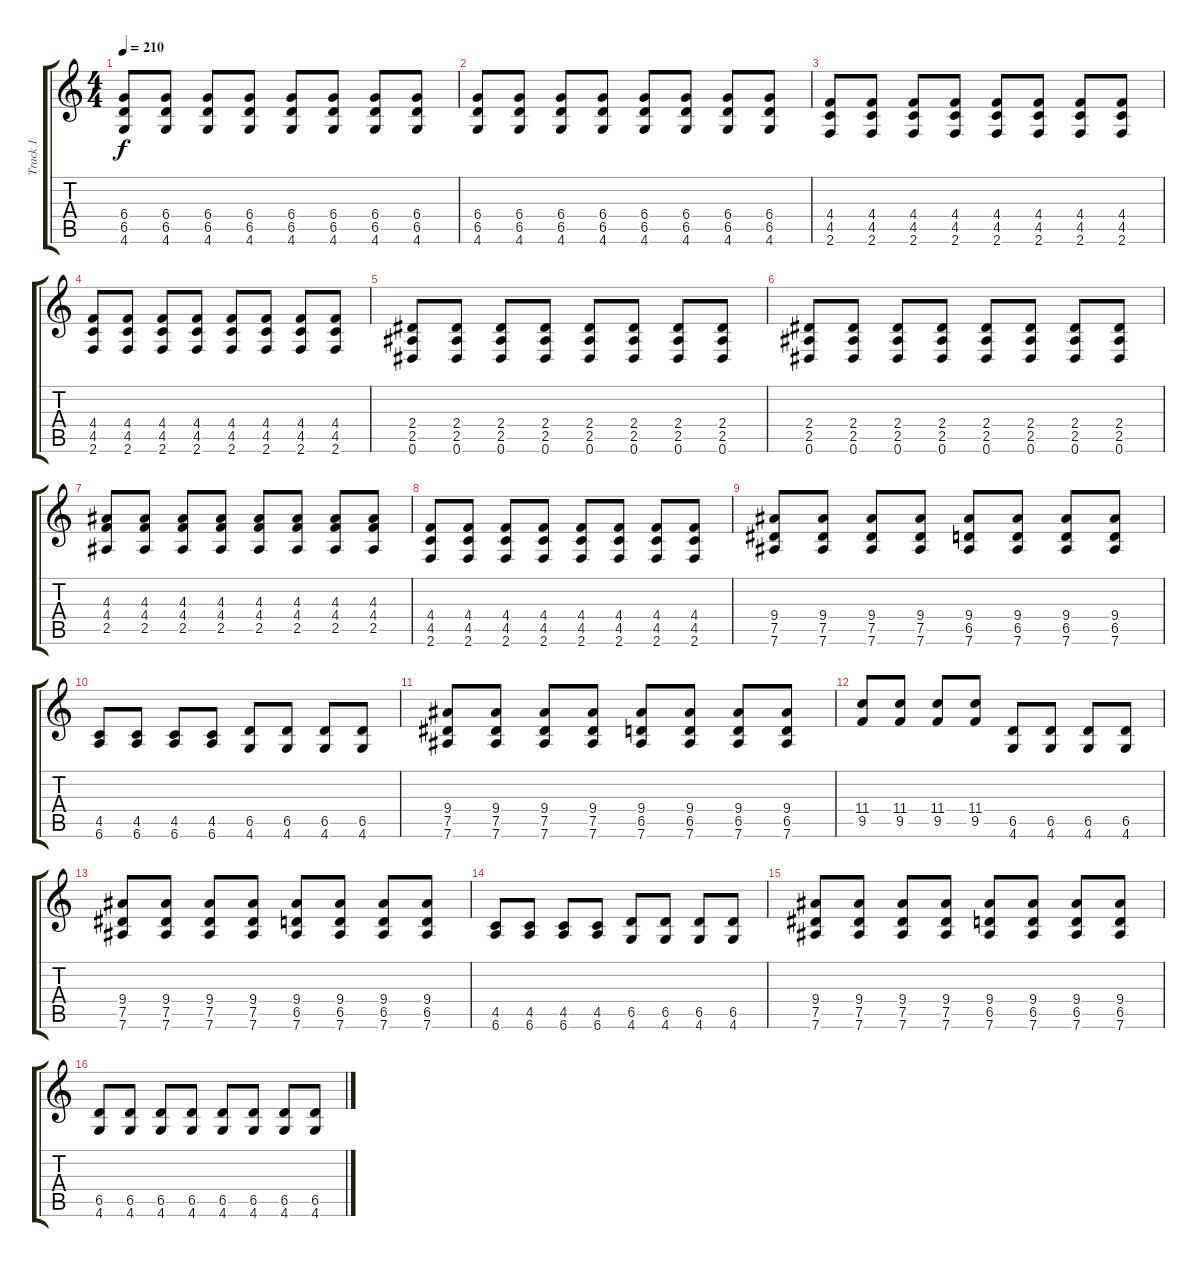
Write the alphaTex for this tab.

\track ("Track 1" "Track 1") {instrument overdrivenguitar}
\staff {score tabs}
\tuning (Eb4 Bb3 Gb3 Db3 Ab2 Eb2) {hide}
\ts (4 4)
\tempo 210
\clef g2
\ks c
(6.4 6.5 4.6).8{dy f} (6.4 6.5 4.6).8 (6.4 6.5 4.6).8 (6.4 6.5 4.6).8 (6.4 6.5 4.6).8 (6.4 6.5 4.6).8 (6.4 6.5 4.6).8 (6.4 6.5 4.6).8 |
(6.4 6.5 4.6).8 (6.4 6.5 4.6).8 (6.4 6.5 4.6).8 (6.4 6.5 4.6).8 (6.4 6.5 4.6).8 (6.4 6.5 4.6).8 (6.4 6.5 4.6).8 (6.4 6.5 4.6).8 |
(4.4 4.5 2.6).8 (4.4 4.5 2.6).8 (4.4 4.5 2.6).8 (4.4 4.5 2.6).8 (4.4 4.5 2.6).8 (4.4 4.5 2.6).8 (4.4 4.5 2.6).8 (4.4 4.5 2.6).8 |
(4.4 4.5 2.6).8 (4.4 4.5 2.6).8 (4.4 4.5 2.6).8 (4.4 4.5 2.6).8 (4.4 4.5 2.6).8 (4.4 4.5 2.6).8 (4.4 4.5 2.6).8 (4.4 4.5 2.6).8 |
(2.4 2.5 0.6).8 (2.4 2.5 0.6).8 (2.4 2.5 0.6).8 (2.4 2.5 0.6).8 (2.4 2.5 0.6).8 (2.4 2.5 0.6).8 (2.4 2.5 0.6).8 (2.4 2.5 0.6).8 |
(2.4 2.5 0.6).8 (2.4 2.5 0.6).8 (2.4 2.5 0.6).8 (2.4 2.5 0.6).8 (2.4 2.5 0.6).8 (2.4 2.5 0.6).8 (2.4 2.5 0.6).8 (2.4 2.5 0.6).8 |
(4.3 4.4 2.5).8 (4.3 4.4 2.5).8 (4.3 4.4 2.5).8 (4.3 4.4 2.5).8 (4.3 4.4 2.5).8 (4.3 4.4 2.5).8 (4.3 4.4 2.5).8 (4.3 4.4 2.5).8 |
(4.4 4.5 2.6).8 (4.4 4.5 2.6).8 (4.4 4.5 2.6).8 (4.4 4.5 2.6).8 (4.4 4.5 2.6).8 (4.4 4.5 2.6).8 (4.4 4.5 2.6).8 (4.4 4.5 2.6).8 |
(9.4 7.5 7.6).8 (9.4 7.5 7.6).8 (9.4 7.5 7.6).8 (9.4 7.5 7.6).8 (9.4 6.5 7.6).8 (9.4 6.5 7.6).8 (9.4 6.5 7.6).8 (9.4 6.5 7.6).8 |
(4.5 6.6).8 (4.5 6.6).8 (4.5 6.6).8 (4.5 6.6).8 (6.5 4.6).8 (6.5 4.6).8 (6.5 4.6).8 (6.5 4.6).8 |
(9.4 7.5 7.6).8 (9.4 7.5 7.6).8 (9.4 7.5 7.6).8 (9.4 7.5 7.6).8 (9.4 6.5 7.6).8 (9.4 6.5 7.6).8 (9.4 6.5 7.6).8 (9.4 6.5 7.6).8 |
(11.4 9.5).8 (11.4 9.5).8 (11.4 9.5).8 (11.4 9.5).8 (6.5 4.6).8 (6.5 4.6).8 (6.5 4.6).8 (6.5 4.6).8 |
(9.4 7.5 7.6).8 (9.4 7.5 7.6).8 (9.4 7.5 7.6).8 (9.4 7.5 7.6).8 (9.4 6.5 7.6).8 (9.4 6.5 7.6).8 (9.4 6.5 7.6).8 (9.4 6.5 7.6).8 |
(4.5 6.6).8 (4.5 6.6).8 (4.5 6.6).8 (4.5 6.6).8 (6.5 4.6).8 (6.5 4.6).8 (6.5 4.6).8 (6.5 4.6).8 |
(9.4 7.5 7.6).8 (9.4 7.5 7.6).8 (9.4 7.5 7.6).8 (9.4 7.5 7.6).8 (9.4 6.5 7.6).8 (9.4 6.5 7.6).8 (9.4 6.5 7.6).8 (9.4 6.5 7.6).8 |
(6.5 4.6).8 (6.5 4.6).8 (6.5 4.6).8 (6.5 4.6).8 (6.5 4.6).8 (6.5 4.6).8 (6.5 4.6).8 (6.5 4.6).8
